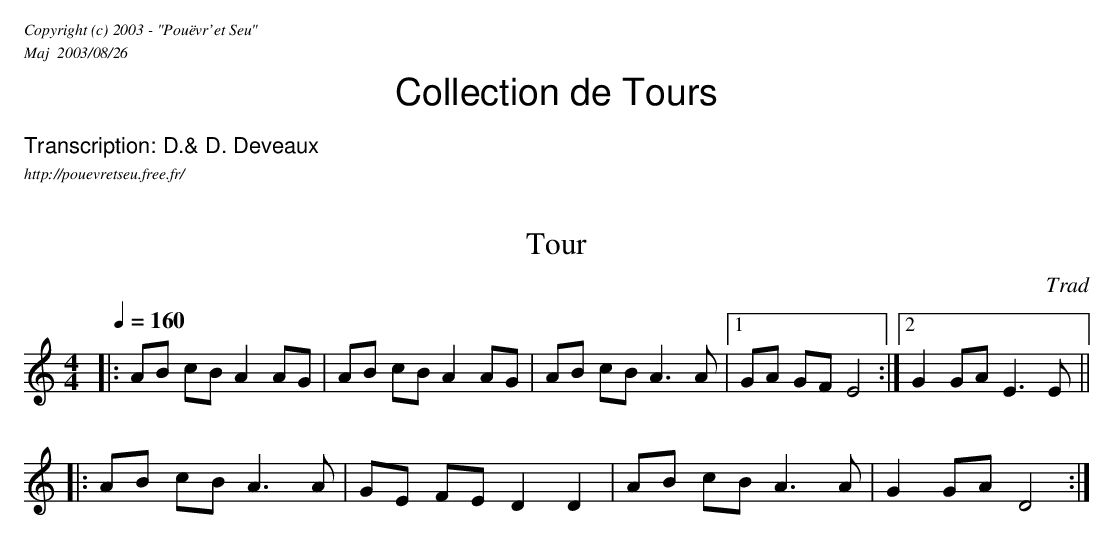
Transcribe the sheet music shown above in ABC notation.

X:1
T: Tour
C: Trad
L: 1/8
M: 4/4
Q: 1/4=160
K: C
|: AB cB A2 AG | AB cB A2 AG | \
AB cB A3 A  |1 GA GF E4 :|2 G2 GA E3 E ||
|: AB cB A3 A | GE FE D2 D2 | AB cB A3 A | G2 GA D4 :|
